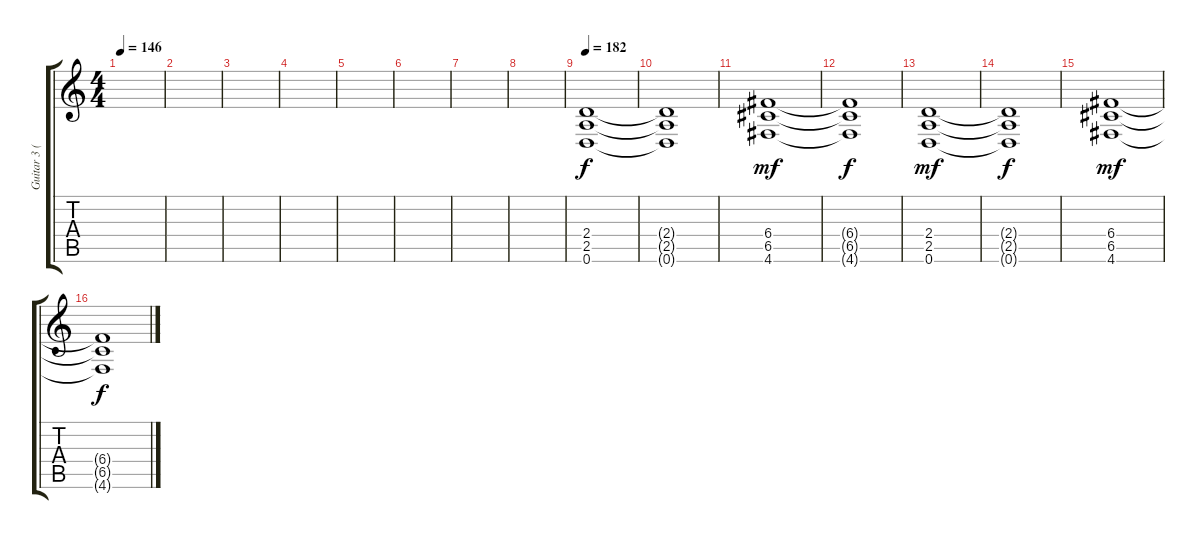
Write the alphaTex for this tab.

\track ("Guitar 3 (Rhytm)" "Guitar 3 (") {instrument distortionguitar}
\staff {score tabs}
\tuning (D4 A3 F3 C3 G2 D2) {hide}
\ts (4 4)
\tempo 146
\clef g2
\ks c
|
|
|
|
|
|
|
|
\tempo 182
(2.4 2.5 0.6).1 |
(2.4{t} 2.5{t} 0.6{t}).1{dy f} |
(6.4 6.5 4.6).1{dy mf} |
(6.4{t} 6.5{t} 4.6{t}).1{dy f} |
(2.4 2.5 0.6).1{dy mf} |
(2.4{t} 2.5{t} 0.6{t}).1{dy f} |
(6.4 6.5 4.6).1{dy mf} |
(6.4{t} 6.5{t} 4.6{t}).1{dy f}
